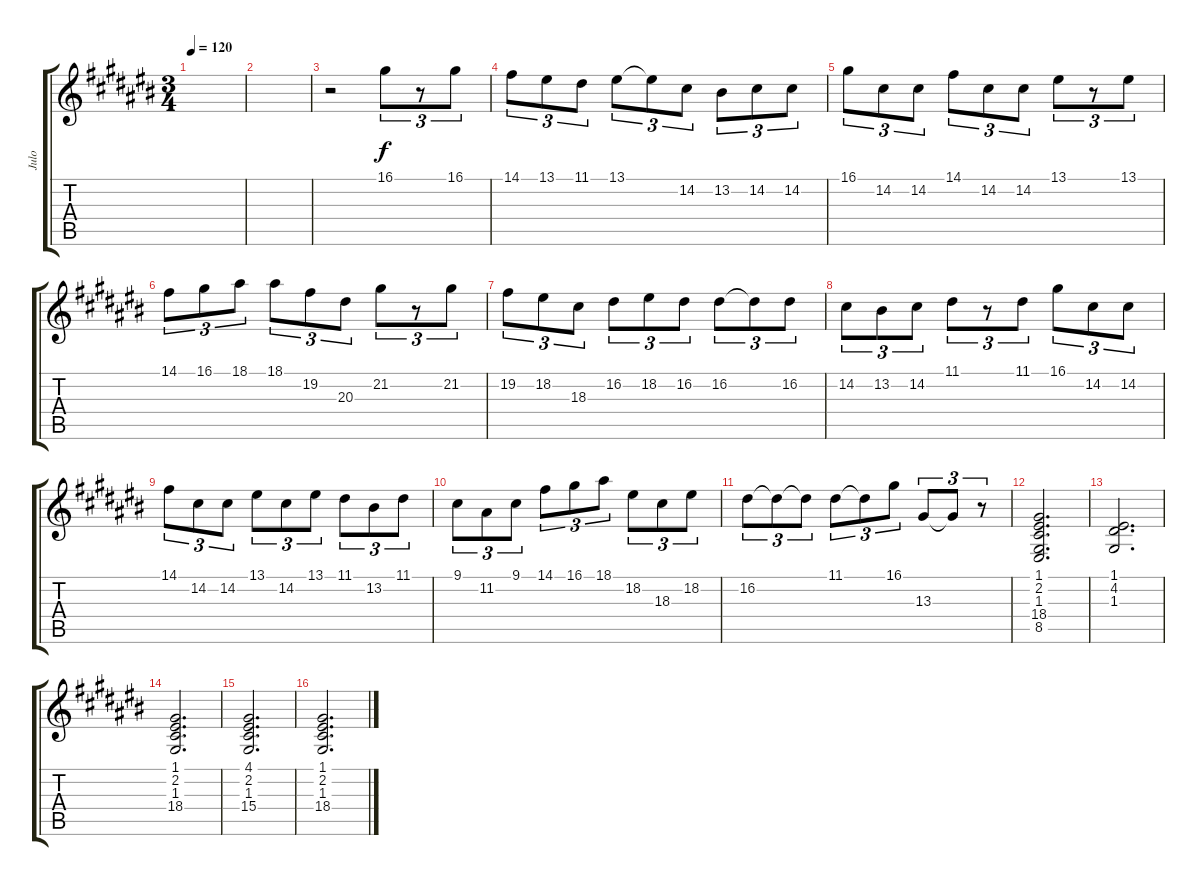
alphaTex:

\track ("Julo" "Julo") {instrument lead1square}
\staff {score tabs}
\tuning (E4 B3 G3 D3 A2 E2) {hide}
\ts (3 4)
\tempo 120
\clef g2
\ks c#
|
|
r.2{instrument violin} 16.1.8{tu (3 2) dy f} r.8{tu (3 2)} 16.1.8{tu (3 2)} |
14.1.8{tu (3 2)} 13.1.8{tu (3 2)} 11.1.8{tu (3 2)} 13.1.8{tu (3 2)} 13.1{t}.8{tu (3 2)} 14.2.8{tu (3 2)} 13.2.8{tu (3 2)} 14.2.8{tu (3 2)} 14.2.8{tu (3 2)} |
16.1.8{tu (3 2)} 14.2.8{tu (3 2)} 14.2.8{tu (3 2)} 14.1.8{tu (3 2)} 14.2.8{tu (3 2)} 14.2.8{tu (3 2)} 13.1.8{tu (3 2)} r.8{tu (3 2)} 13.1.8{tu (3 2)} |
14.1.8{tu (3 2)} 16.1.8{tu (3 2)} 18.1.8{tu (3 2)} 18.1.8{tu (3 2)} 19.2.8{tu (3 2)} 20.3.8{tu (3 2)} 21.2.8{tu (3 2)} r.8{tu (3 2)} 21.2.8{tu (3 2)} |
19.2.8{tu (3 2)} 18.2.8{tu (3 2)} 18.3.8{tu (3 2)} 16.2.8{tu (3 2)} 18.2.8{tu (3 2)} 16.2.8{tu (3 2)} 16.2.8{tu (3 2)} 16.2{t}.8{tu (3 2)} 16.2.8{tu (3 2)} |
14.2.8{tu (3 2)} 13.2.8{tu (3 2)} 14.2.8{tu (3 2)} 11.1.8{tu (3 2)} r.8{tu (3 2)} 11.1.8{tu (3 2)} 16.1.8{tu (3 2)} 14.2.8{tu (3 2)} 14.2.8{tu (3 2)} |
14.1.8{tu (3 2)} 14.2.8{tu (3 2)} 14.2.8{tu (3 2)} 13.1.8{tu (3 2)} 14.2.8{tu (3 2)} 13.1.8{tu (3 2)} 11.1.8{tu (3 2)} 13.2.8{tu (3 2)} 11.1.8{tu (3 2)} |
9.1.8{tu (3 2)} 11.2.8{tu (3 2)} 9.1.8{tu (3 2)} 14.1.8{tu (3 2)} 16.1.8{tu (3 2)} 18.1.8{tu (3 2)} 18.2.8{tu (3 2)} 18.3.8{tu (3 2)} 18.2.8{tu (3 2)} |
16.2.8{tu (3 2)} 16.2{t}.8{tu (3 2)} 16.2{t}.8{tu (3 2)} 11.1.8{tu (3 2)} 11.1{t}.8{tu (3 2)} 16.1.8{tu (3 2)} 13.3.8{tu (3 2)} 13.3{t}.8{tu (3 2)} r.8{tu (3 2)} |
(1.1 2.2 1.3 18.4 8.5).2{d volume 10 instrument stringensemble1} |
(1.1 4.2 1.3).2{d} |
(1.1 2.2 1.3 18.4).2{d} |
(4.1 2.2 1.3 15.4).2{d volume 10} |
(1.1 2.2 1.3 18.4).2{d}
